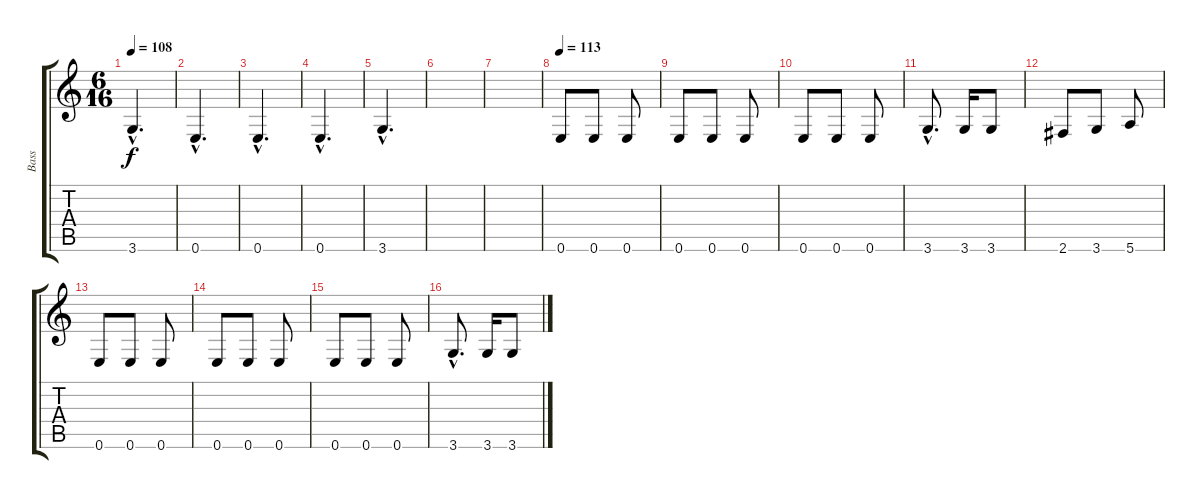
\track ("Bass" "Bass") {instrument electricbassfinger}
\staff {score tabs}
\tuning (E4 B3 G3 D3 A2 E2) {hide}
\ts (6 16)
\tempo 108
\clef g2
\ks c
3.6{hac}.4{d dy f} |
0.6{hac}.4{d} |
0.6{hac}.4{d} |
0.6{hac}.4{d} |
3.6{hac}.4{d} |
|
|
\tempo 113
0.6.8 0.6.8 0.6.8 |
0.6.8 0.6.8 0.6.8 |
0.6.8 0.6.8 0.6.8 |
3.6{hac}.8{d} 3.6.16 3.6.8 |
2.6.8 3.6.8 5.6.8 |
0.6.8 0.6.8 0.6.8 |
0.6.8 0.6.8 0.6.8 |
0.6.8 0.6.8 0.6.8 |
3.6{hac}.8{d} 3.6.16 3.6.8
